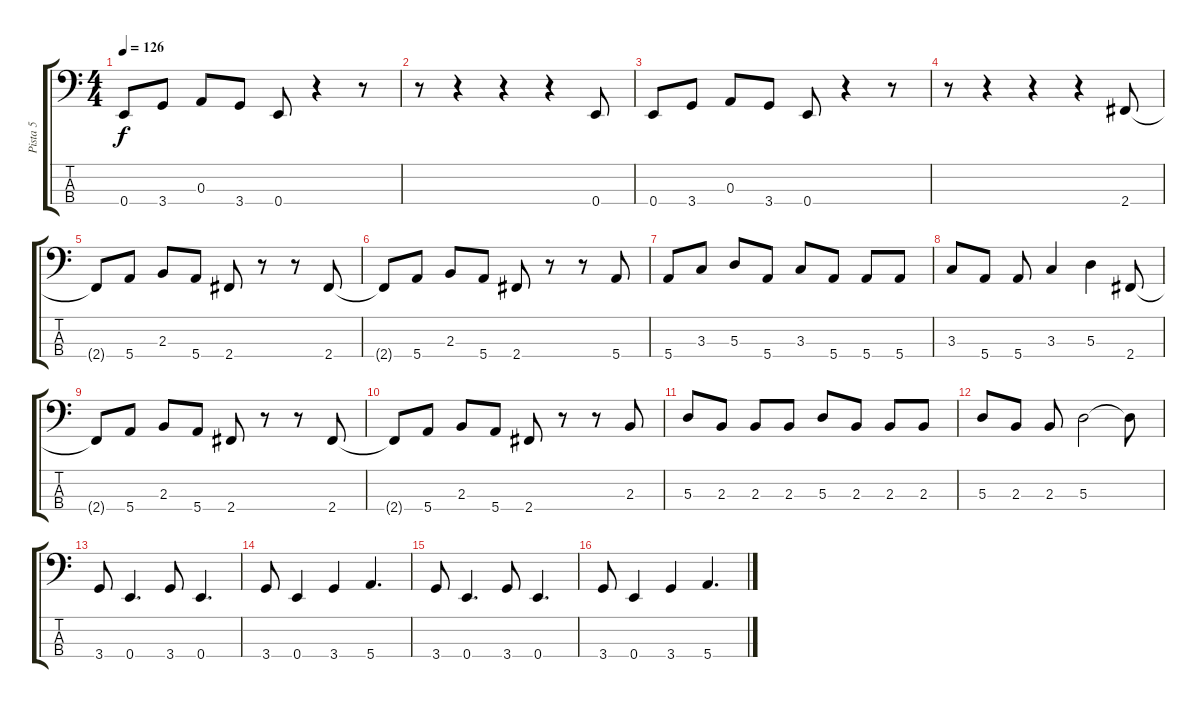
\track ("Pista 5" "Pista 5") {instrument electricbassfinger}
\staff {score tabs}
\tuning (G2 D2 A1 E1) {hide}
\ts (4 4)
\tempo 126
\clef f4
\ks c
0.4.8{dy f} 3.4.8 0.3.8 3.4.8 0.4.8 r.4 r.8 |
r.8 r.4 r.4 r.4 0.4.8 |
0.4.8 3.4.8 0.3.8 3.4.8 0.4.8 r.4 r.8 |
r.8 r.4 r.4 r.4 2.4.8 |
2.4{t}.8 5.4.8 2.3.8 5.4.8 2.4.8 r.8 r.8 2.4.8 |
2.4{t}.8 5.4.8 2.3.8 5.4.8 2.4.8 r.8 r.8 5.4.8 |
5.4.8 3.3.8 5.3.8 5.4.8 3.3.8 5.4.8 5.4.8 5.4.8 |
3.3.8 5.4.8 5.4.8 3.3.4 5.3.4 2.4.8 |
2.4{t}.8 5.4.8 2.3.8 5.4.8 2.4.8 r.8 r.8 2.4.8 |
2.4{t}.8 5.4.8 2.3.8 5.4.8 2.4.8 r.8 r.8 2.3.8 |
5.3.8 2.3.8 2.3.8 2.3.8 5.3.8 2.3.8 2.3.8 2.3.8 |
5.3.8 2.3.8 2.3.8 5.3.2 5.3{t}.8 |
3.4.8 0.4.4{d} 3.4.8 0.4.4{d} |
3.4.8 0.4.4 3.4.4 5.4.4{d} |
3.4.8 0.4.4{d} 3.4.8 0.4.4{d} |
3.4.8 0.4.4 3.4.4 5.4.4{d}
